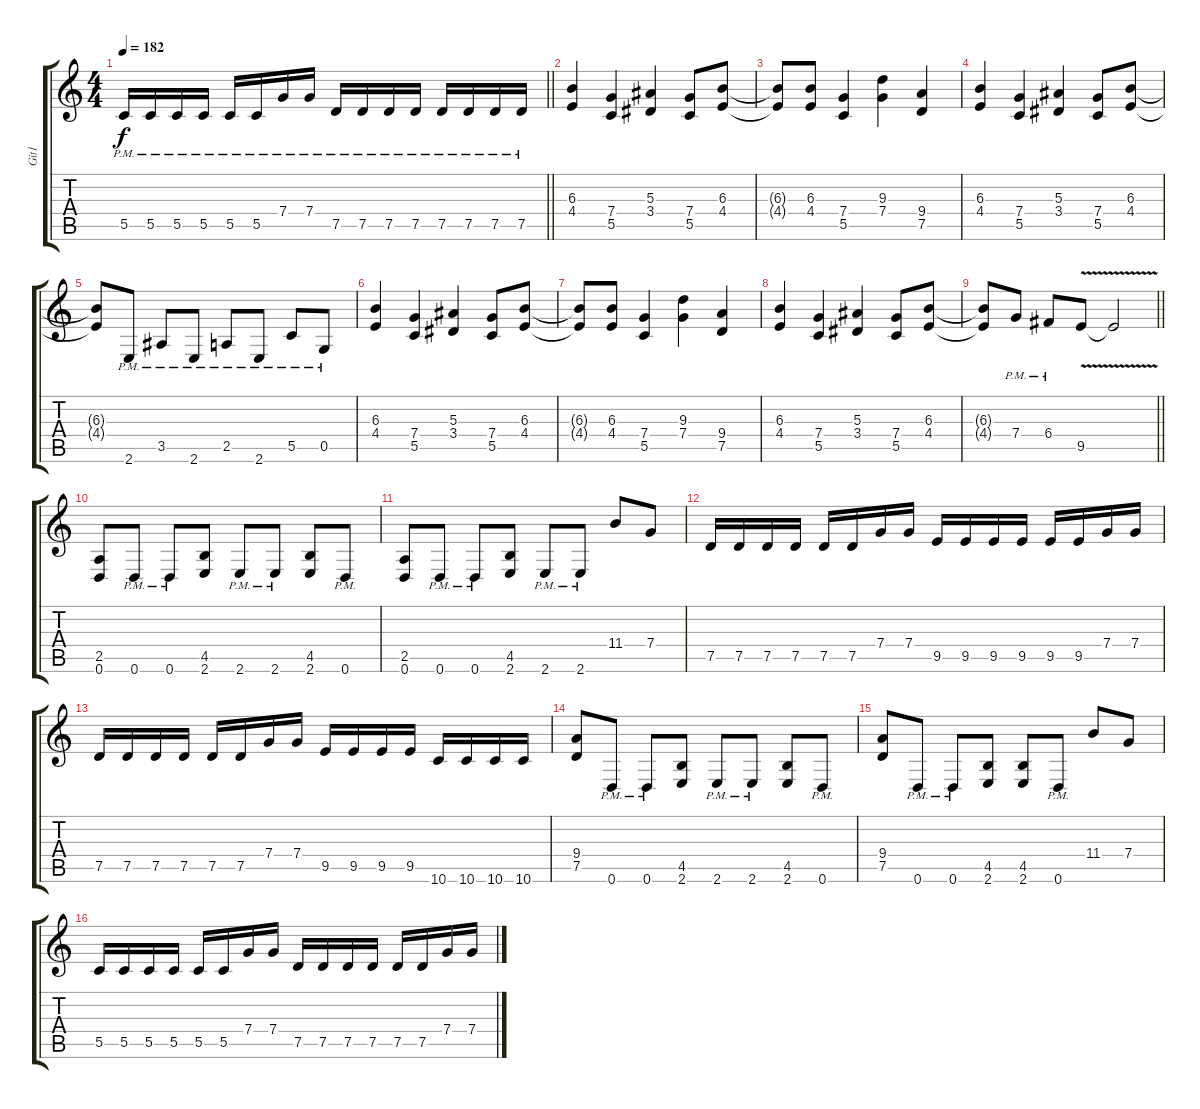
\track ("Git1" "Git1") {instrument distortionguitar}
\staff {score tabs}
\tuning (D4 A3 F3 C3 G2 D2) {hide}
\ts (4 4)
\tempo 182
\clef g2
\barLineRight lightlight
\ks c
5.5{pm}.16{dy f} 5.5{pm}.16 5.5{pm}.16 5.5{pm}.16 5.5{pm}.16 5.5{pm}.16 7.4{pm}.16 7.4{pm}.16 7.5{pm}.16 7.5{pm}.16 7.5{pm}.16 7.5{pm}.16 7.5{pm}.16 7.5{pm}.16 7.5{pm}.16 7.5{pm}.16 |
(6.3 4.4).4 (7.4 5.5).4 (5.3 3.4).4 (7.4 5.5).8 (6.3 4.4).8 |
(6.3{t} 4.4{t}).8 (6.3 4.4).8 (7.4 5.5).4 (9.3 7.4).4 (9.4 7.5).4 |
(6.3 4.4).4 (7.4 5.5).4 (5.3 3.4).4 (7.4 5.5).8 (6.3 4.4).8 |
(6.3{t} 4.4{t}).8 2.6{pm}.8 3.5{pm}.8 2.6{pm}.8 2.5{pm}.8 2.6{pm}.8 5.5{pm}.8 0.5{pm}.8 |
(6.3 4.4).4 (7.4 5.5).4 (5.3 3.4).4 (7.4 5.5).8 (6.3 4.4).8 |
(6.3{t} 4.4{t}).8 (6.3 4.4).8 (7.4 5.5).4 (9.3 7.4).4 (9.4 7.5).4 |
(6.3 4.4).4 (7.4 5.5).4 (5.3 3.4).4 (7.4 5.5).8 (6.3 4.4).8 |
\barLineRight lightlight
(6.3{t} 4.4{t}).8 7.4{pm}.8 6.4{pm}.8 9.5{v}.8 9.5{t}.2 |
(2.5 0.6).8 0.6{pm}.8 0.6{pm}.8 (4.5 2.6).8 2.6{pm}.8 2.6{pm}.8 (4.5 2.6).8 0.6{pm}.8 |
(2.5 0.6).8 0.6{pm}.8 0.6{pm}.8 (4.5 2.6).8 2.6{pm}.8 2.6{pm}.8 11.4.8 7.4.8 |
7.5.16 7.5.16 7.5.16 7.5.16 7.5.16 7.5.16 7.4.16 7.4.16 9.5.16 9.5.16 9.5.16 9.5.16 9.5.16 9.5.16 7.4.16 7.4.16 |
7.5.16 7.5.16 7.5.16 7.5.16 7.5.16 7.5.16 7.4.16 7.4.16 9.5.16 9.5.16 9.5.16 9.5.16 10.6.16 10.6.16 10.6.16 10.6.16 |
(9.4 7.5).8 0.6{pm}.8 0.6{pm}.8 (4.5 2.6).8 2.6{pm}.8 2.6{pm}.8 (4.5 2.6).8 0.6{pm}.8 |
(9.4 7.5).8 0.6{pm}.8 0.6{pm}.8 (4.5 2.6).8 (4.5 2.6).8 0.6{pm}.8 11.4.8 7.4.8 |
5.5.16 5.5.16 5.5.16 5.5.16 5.5.16 5.5.16 7.4.16 7.4.16 7.5.16 7.5.16 7.5.16 7.5.16 7.5.16 7.5.16 7.4.16 7.4.16
